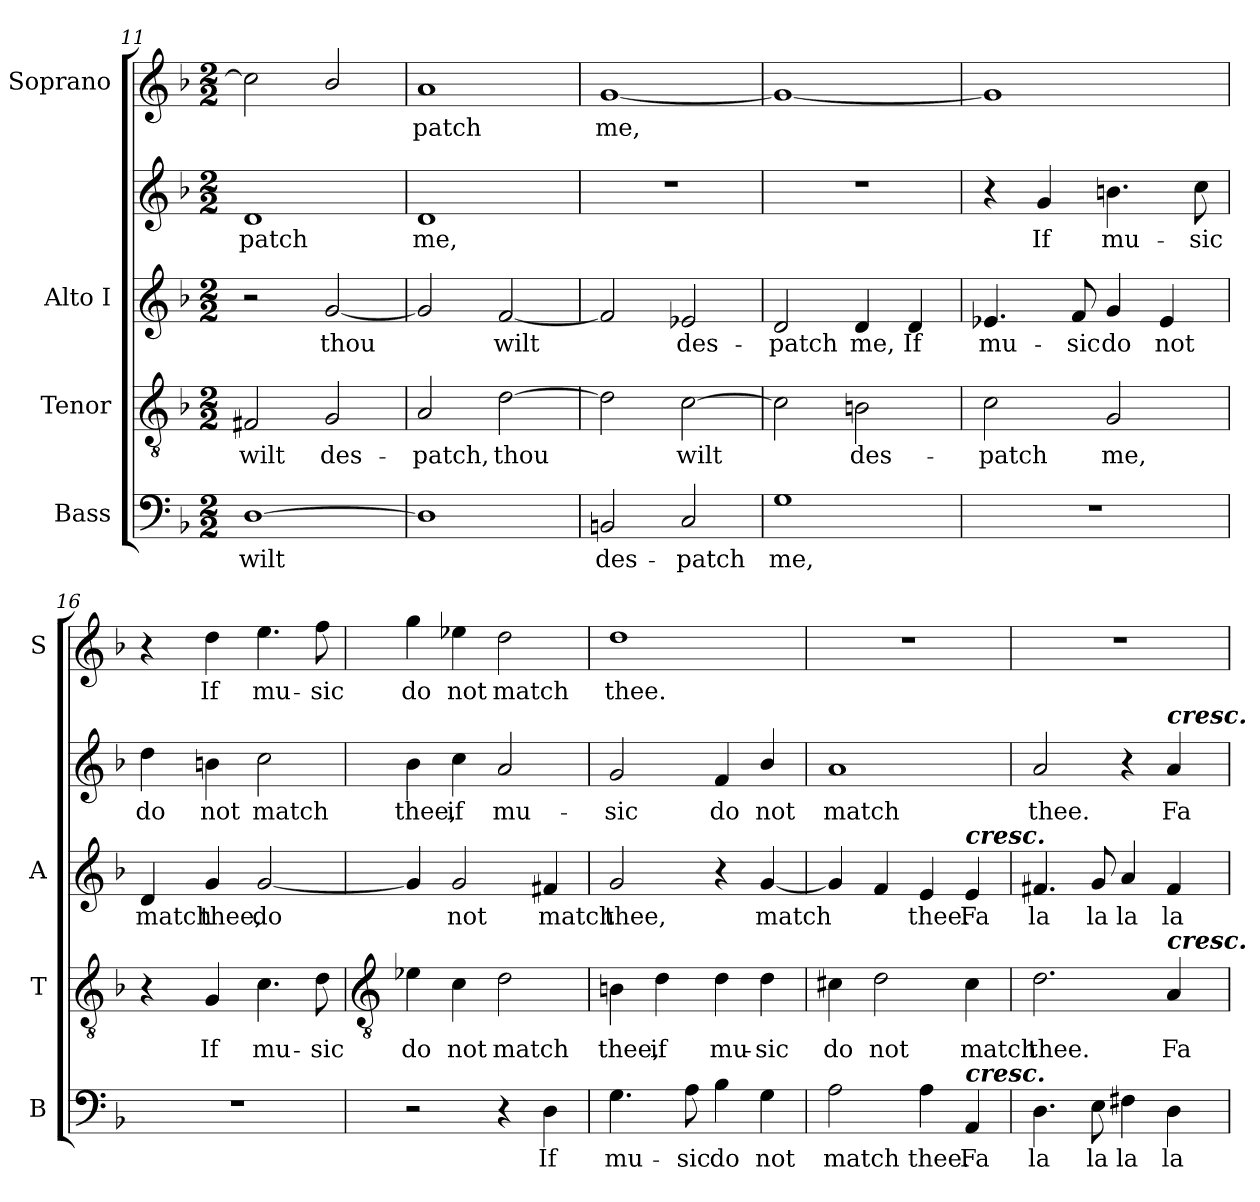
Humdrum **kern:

**kern	**text	**kern	**text	**kern	**text	**kern	**text	**kern	**text
*part4	*part4	*part3	*part3	*part2	*part2	*part2	*part2	*part1	*part1
*staff5	*staff5	*staff4	*staff4	*staff3	*staff3	*staff2	*staff2	*staff1	*staff1
*I"Bass	*	*I"Tenor	*	*I"Alto I	*	*	*	*I"Soprano	*
*I'B	*	*I'T	*	*I'A	*	*	*	*I'S	*
*clefF4	*	*clefGv2	*	*clefG2	*	*clefG2	*	*clefG2	*
*k[b-]	*	*k[b-]	*	*k[b-]	*	*k[b-]	*	*k[b-]	*
*F:	*	*F:	*	*F:	*	*F:	*	*F:	*
*M2/2	*	*M2/2	*	*M2/2	*	*M2/2	*	*M2/2	*
=11	=11	=11	=11	=11	=11	=11	=11	=11	=11
!	!LO:LY:b	!	!LO:LY:b	!	!	!	!LO:LY:b	!	!
[1D	wilt	2F#X	wilt	2r	.	1d	-patch	2cc]	.
!	!	!	!LO:LY:b	!	!LO:LY:b	!	!	!	!
.	.	2G	des-	[2g	thou	.	.	2b-/	.
=12	=12	=12	=12	=12	=12	=12	=12	=12	=12
!	!	!	!LO:LY:b	!	!	!	!LO:LY:b	!	!LO:LY:b
1D]	.	2A	-patch,	2g]	.	1d	me,	1a	patch
!	!	!	!LO:LY:b	!	!LO:LY:b	!	!	!	!
.	.	[2d	thou	[2f	wilt	.	.	.	.
=13	=13	=13	=13	=13	=13	=13	=13	=13	=13
!	!LO:LY:b	!	!	!	!	!	!	!	!LO:LY:b
2BBn	des-	2d]	.	2f]	.	1r	.	[1g	me,
!	!LO:LY:b	!	!LO:LY:b	!	!LO:LY:b	!	!	!	!
2C	-patch	[2c	wilt	2e-X	des-	.	.	.	.
=14	=14	=14	=14	=14	=14	=14	=14	=14	=14
!	!LO:LY:b	!	!	!	!LO:LY:b	!	!	!	!
1G	me,	2c]	.	2d	-patch	1r	.	1g_	.
!	!	!	!LO:LY:b	!	!LO:LY:b	!	!	!	!
.	.	2Bn	des-	4d	me,	.	.	.	.
!	!	!	!	!	!LO:LY:b	!	!	!	!
.	.	.	.	4d	If	.	.	.	.
=15	=15	=15	=15	=15	=15	=15	=15	=15	=15
!	!	!	!LO:LY:b	!	!LO:LY:b	!	!	!	!
1r	.	2c	-patch	4.e-X	mu-	4r	.	1g]	.
!	!	!	!	!	!	!	!LO:LY:b	!	!
.	.	.	.	.	.	4g	If	.	.
!	!	!	!	!	!LO:LY:b	!	!	!	!
.	.	.	.	8f	-sic	.	.	.	.
!	!	!	!LO:LY:b	!	!LO:LY:b	!	!LO:LY:b	!	!
.	.	2G	me,	4g	do	4.bn	mu-	.	.
!	!	!	!	!	!LO:LY:b	!	!	!	!
.	.	.	.	4e-	not	.	.	.	.
!	!	!	!	!	!	!	!LO:LY:b	!	!
.	.	.	.	.	.	8cc	-sic	.	.
=16	=16	=16	=16	=16	=16	=16	=16	=16	=16
!	!	!	!	!	!LO:LY:b	!	!LO:LY:b	!	!
1r	.	4r	.	4d	match	4dd	do	4r	.
!	!	!	!LO:LY:b	!	!LO:LY:b	!	!LO:LY:b	!	!LO:LY:b
.	.	4G	If	4g	thee,	4bn	not	4dd	If
!	!	!	!LO:LY:b	!	!LO:LY:b	!	!LO:LY:b	!	!LO:LY:b
.	.	4.c	mu-	[2g	do	2cc	match	4.ee	mu-
!	!	!	!LO:LY:b	!	!	!	!	!	!LO:LY:b
.	.	8d	-sic	.	.	.	.	8ff	-sic
!!LO:LB:g=z
=17	=17	=17	=17	=17	=17	=17	=17	=17	=17
*	*	*clefGv2	*	*	*	*	*	*	*
!	!	!	!LO:LY:b	!	!	!	!LO:LY:b	!	!LO:LY:b
2r	.	4e-X	do	4g]	.	4b-	thee,	4gg	do
!	!	!	!LO:LY:b	!	!LO:LY:b	!	!LO:LY:b	!	!LO:LY:b
.	.	4c	not	2g	-not	4cc	if	4ee-X	not
!	!	!	!LO:LY:b	!	!	!	!LO:LY:b	!	!LO:LY:b
4r	.	2d	match	.	.	2a	mu-	2dd	match
!	!LO:LY:b	!	!	!	!LO:LY:b	!	!	!	!
4D	If	.	.	4f#X	match	.	.	.	.
=18	=18	=18	=18	=18	=18	=18	=18	=18	=18
!	!LO:LY:b	!	!LO:LY:b	!	!LO:LY:b	!	!LO:LY:b	!	!LO:LY:b
4.G	mu-	4Bn	thee,	2g	thee,	2g	sic	1dd	thee.
!	!	!	!LO:LY:b	!	!	!	!	!	!
.	.	4d	if	.	.	.	.	.	.
!	!LO:LY:b	!	!	!	!	!	!	!	!
8A	-sic	.	.	.	.	.	.	.	.
!	!LO:LY:b	!	!LO:LY:b	!	!	!	!LO:LY:b	!	!
4B-	do	4d	mu-	4r	.	4f	do	.	.
!	!LO:LY:b	!	!LO:LY:b	!	!LO:LY:b	!	!LO:LY:b	!	!
4G	not	4d	-sic	[4g	match	4b-/	not	.	.
=19	=19	=19	=19	=19	=19	=19	=19	=19	=19
!	!LO:LY:b	!	!LO:LY:b	!	!	!	!LO:LY:b	!	!
2A	match	4c#X	do	4g]	.	1a	match	1r	.
!	!	!	!LO:LY:b	!	!	!	!	!	!
.	.	2d	not	4f	.	.	.	.	.
!	!LO:LY:b	!	!	!	!LO:LY:b	!	!	!	!
4A	thee.	.	.	4e	thee.	.	.	.	.
!	!	!	!	!LO:TX:a:Bi:t=cresc.	!	!	!	!	!
!LO:TX:a:Bi:t=cresc.	!	!	!	!	!	!	!	!	!
!	!LO:LY:b	!	!LO:LY:b	!	!LO:LY:b	!	!	!	!
4AA	Fa	4c#	match	4e	Fa	.	.	.	.
=20	=20	=20	=20	=20	=20	=20	=20	=20	=20
!	!LO:LY:b	!	!LO:LY:b	!	!LO:LY:b	!	!LO:LY:b	!	!
4.D	la	2.d	thee.	4.f#X	la	2a	thee.	1r	.
!	!LO:LY:b	!	!	!	!LO:LY:b	!	!	!	!
8E	la	.	.	8g	la	.	.	.	.
!	!LO:LY:b	!	!	!	!LO:LY:b	!	!	!	!
4F#X	la	.	.	4a	la	4r	.	.	.
!	!	!	!	!	!	!LO:TX:a:Bi:t=cresc.	!	!	!
!	!	!LO:TX:a:Bi:t=cresc.	!	!	!	!	!	!	!
!	!LO:LY:b	!	!LO:LY:b	!	!LO:LY:b	!	!LO:LY:b	!	!
4D	la	4A	Fa	4f#	la	4a	Fa	.	.
=	=	=	=	=	=	=	=	=	=
*-	*-	*-	*-	*-	*-	*-	*-	*-	*-
